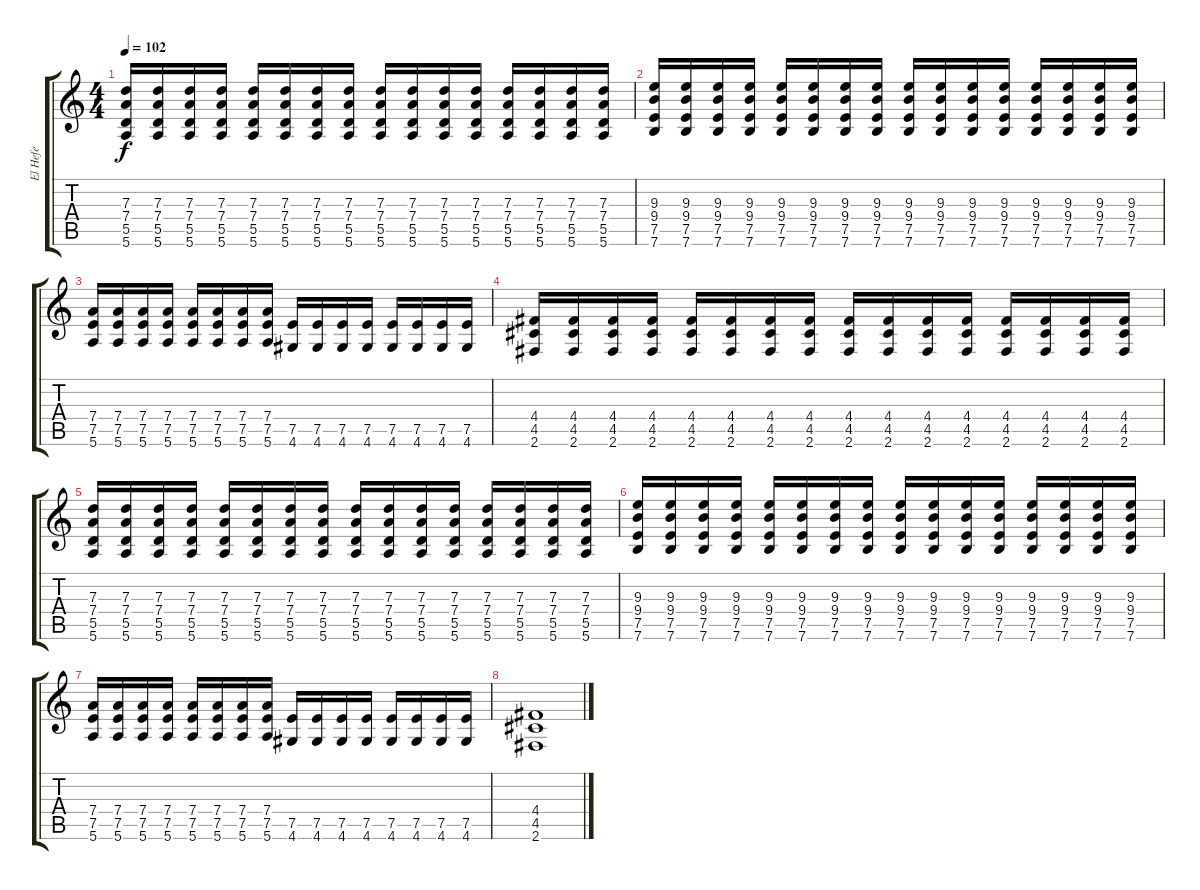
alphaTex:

\track ("El Hefe" "El Hefe") {instrument overdrivenguitar}
\staff {score tabs}
\tuning (E4 B3 G3 D3 A2 E2) {hide}
\ts (4 4)
\tempo 102
\clef g2
\ks c
(7.3 7.4 5.5 5.6).16{dy f} (7.3 7.4 5.5 5.6).16 (7.3 7.4 5.5 5.6).16 (7.3 7.4 5.5 5.6).16 (7.3 7.4 5.5 5.6).16 (7.3 7.4 5.5 5.6).16 (7.3 7.4 5.5 5.6).16 (7.3 7.4 5.5 5.6).16 (7.3 7.4 5.5 5.6).16 (7.3 7.4 5.5 5.6).16 (7.3 7.4 5.5 5.6).16 (7.3 7.4 5.5 5.6).16 (7.3 7.4 5.5 5.6).16 (7.3 7.4 5.5 5.6).16 (7.3 7.4 5.5 5.6).16 (7.3 7.4 5.5 5.6).16 |
(9.3 9.4 7.5 7.6).16 (9.3 9.4 7.5 7.6).16 (9.3 9.4 7.5 7.6).16 (9.3 9.4 7.5 7.6).16 (9.3 9.4 7.5 7.6).16 (9.3 9.4 7.5 7.6).16 (9.3 9.4 7.5 7.6).16 (9.3 9.4 7.5 7.6).16 (9.3 9.4 7.5 7.6).16 (9.3 9.4 7.5 7.6).16 (9.3 9.4 7.5 7.6).16 (9.3 9.4 7.5 7.6).16 (9.3 9.4 7.5 7.6).16 (9.3 9.4 7.5 7.6).16 (9.3 9.4 7.5 7.6).16 (9.3 9.4 7.5 7.6).16 |
(7.4 7.5 5.6).16 (7.4 7.5 5.6).16 (7.4 7.5 5.6).16 (7.4 7.5 5.6).16 (7.4 7.5 5.6).16 (7.4 7.5 5.6).16 (7.4 7.5 5.6).16 (7.4 7.5 5.6).16 (7.5 4.6).16 (7.5 4.6).16 (7.5 4.6).16 (7.5 4.6).16 (7.5 4.6).16 (7.5 4.6).16 (7.5 4.6).16 (7.5 4.6).16 |
(4.4 4.5 2.6).16 (4.4 4.5 2.6).16 (4.4 4.5 2.6).16 (4.4 4.5 2.6).16 (4.4 4.5 2.6).16 (4.4 4.5 2.6).16 (4.4 4.5 2.6).16 (4.4 4.5 2.6).16 (4.4 4.5 2.6).16 (4.4 4.5 2.6).16 (4.4 4.5 2.6).16 (4.4 4.5 2.6).16 (4.4 4.5 2.6).16 (4.4 4.5 2.6).16 (4.4 4.5 2.6).16 (4.4 4.5 2.6).16 |
(7.3 7.4 5.5 5.6).16 (7.3 7.4 5.5 5.6).16 (7.3 7.4 5.5 5.6).16 (7.3 7.4 5.5 5.6).16 (7.3 7.4 5.5 5.6).16 (7.3 7.4 5.5 5.6).16 (7.3 7.4 5.5 5.6).16 (7.3 7.4 5.5 5.6).16 (7.3 7.4 5.5 5.6).16 (7.3 7.4 5.5 5.6).16 (7.3 7.4 5.5 5.6).16 (7.3 7.4 5.5 5.6).16 (7.3 7.4 5.5 5.6).16 (7.3 7.4 5.5 5.6).16 (7.3 7.4 5.5 5.6).16 (7.3 7.4 5.5 5.6).16 |
(9.3 9.4 7.5 7.6).16 (9.3 9.4 7.5 7.6).16 (9.3 9.4 7.5 7.6).16 (9.3 9.4 7.5 7.6).16 (9.3 9.4 7.5 7.6).16 (9.3 9.4 7.5 7.6).16 (9.3 9.4 7.5 7.6).16 (9.3 9.4 7.5 7.6).16 (9.3 9.4 7.5 7.6).16 (9.3 9.4 7.5 7.6).16 (9.3 9.4 7.5 7.6).16 (9.3 9.4 7.5 7.6).16 (9.3 9.4 7.5 7.6).16 (9.3 9.4 7.5 7.6).16 (9.3 9.4 7.5 7.6).16 (9.3 9.4 7.5 7.6).16 |
(7.4 7.5 5.6).16 (7.4 7.5 5.6).16 (7.4 7.5 5.6).16 (7.4 7.5 5.6).16 (7.4 7.5 5.6).16 (7.4 7.5 5.6).16 (7.4 7.5 5.6).16 (7.4 7.5 5.6).16 (7.5 4.6).16 (7.5 4.6).16 (7.5 4.6).16 (7.5 4.6).16 (7.5 4.6).16 (7.5 4.6).16 (7.5 4.6).16 (7.5 4.6).16 |
(4.4 4.5 2.6).1
